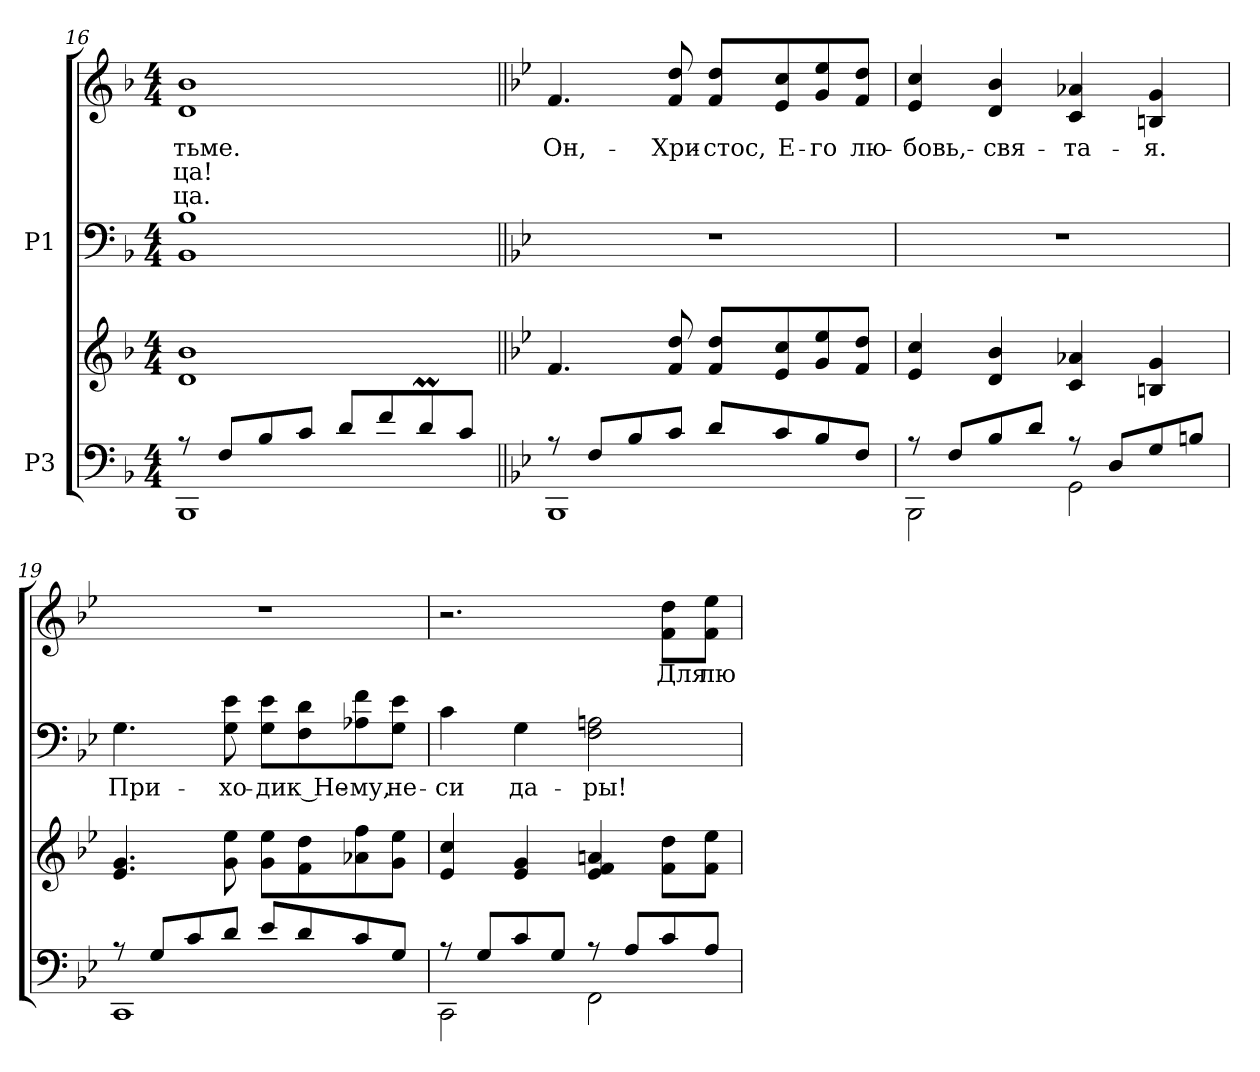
**kern	**kern	**kern	**text	**kern	**text	**text	**text
*part2	*part2	*part1	*part1	*part1	*part1	*part1	*part1
*staff4	*staff3	*staff2	*staff2	*staff1	*staff1	*staff1	*staff1
*I"P3	*	*I"P1	*	*	*	*	*
*clefF4	*clefG2	*clefF4	*	*clefG2	*	*	*
*k[b-]	*k[b-]	*k[b-]	*	*k[b-]	*	*	*
*F:	*F:	*F:	*	*F:	*	*	*
*M4/4	*M4/4	*M4/4	*	*M4/4	*	*	*
=16	=16	=16	=16	=16	=16	=16	=16
*^	*	*	*	*	*	*	*
!	!	!	!	!	!	!LO:LY:b:color=#000000	!LO:LY:b:color=#000000	!LO:LY:b:color=#000000
8r	1BBB-i	1di 1b-i	1BB-i 1B-i	.	1di 1b-i	тьме.	-ца!	-ца.
8Fi/L	.	.	.	.	.	.	.	.
8B-i/	.	.	.	.	.	.	.	.
8ci/J	.	.	.	.	.	.	.	.
8di/L	.	.	.	.	.	.	.	.
8fi/	.	.	.	.	.	.	.	.
8dMi/	.	.	.	.	.	.	.	.
8ci/J	.	.	.	.	.	.	.	.
!!LO:LB:g=z
=17||	=17||	=17||	=17||	=17||	=17||	=17||	=17||	=17||
*k[b-e-]	*	*k[b-e-]	*k[b-e-]	*	*k[b-e-]	*	*	*
*B-:	*	*B-:	*B-:	*	*B-:	*	*	*
!	!	!	!	!	!	!LO:LY:b:color=#000000	!	!
8r	1BBB-i	4.fi/	1r	.	4.fi/	Он,-	.	.
8Fi/L	.	.	.	.	.	.	.	.
8B-i/	.	.	.	.	.	.	.	.
!	!	!	!	!	!	!LO:LY:b:color=#000000	!	!
8ci/J	.	8fi/ 8ddi	.	.	8fi/ 8ddi	-Хри-	.	.
!	!	!	!	!	!	!LO:LY:b:color=#000000	!	!
8di/L	.	8fi/ 8ddiL	.	.	8fi/ 8ddiL	-стос,	.	.
!	!	!	!	!	!	!LO:LY:b:color=#000000	!	!
8ci/	.	8e-i/ 8cci	.	.	8e-i/ 8cci	Е-	.	.
!	!	!	!	!	!	!LO:LY:b:color=#000000	!	!
8B-i/	.	8gi/ 8ee-i	.	.	8gi/ 8ee-i	-го	.	.
!	!	!	!	!	!	!LO:LY:b:color=#000000	!	!
8Fi/J	.	8fi/ 8ddiJ	.	.	8fi/ 8ddiJ	лю-	.	.
=18	=18	=18	=18	=18	=18	=18	=18	=18
!	!	!	!	!	!	!LO:LY:b:color=#000000	!	!
8r	2BBB-i\	4e-i/ 4cci	1r	.	4e-i/ 4cci	-бовь,-	.	.
8Fi/L	.	.	.	.	.	.	.	.
!	!	!	!	!	!	!LO:LY:b:color=#000000	!	!
8B-i/	.	4di/ 4b-i	.	.	4di/ 4b-i	-свя-	.	.
8di/J	.	.	.	.	.	.	.	.
!	!	!	!	!	!	!LO:LY:b:color=#000000	!	!
8r	2GGi\	4ci/ 4a-Xi	.	.	4ci/ 4a-Xi	-та-	.	.
8Di/L	.	.	.	.	.	.	.	.
!	!	!	!	!	!	!LO:LY:b:color=#000000	!	!
8Gi/	.	4Bni/ 4gi	.	.	4Bni/ 4gi	-я.	.	.
8Bni/J	.	.	.	.	.	.	.	.
=19	=19	=19	=19	=19	=19	=19	=19	=19
!	!	!	!	!LO:LY:a:color=#000000	!	!	!	!
8r	1CCi	4.e-i/ 4.gi	4.Gi\	-При-	1r	.	.	.
8Gi/L	.	.	.	.	.	.	.	.
8ci/	.	.	.	.	.	.	.	.
!	!	!	!	!LO:LY:a:color=#000000	!	!	!	!
8di/J	.	8gi\ 8ee-i	8Gi\ 8e-i	-хо-	.	.	.	.
!	!	!	!	!LO:LY:a:color=#000000	!	!	!	!
8e-i/L	.	8gi\ 8ee-iL	8Gi\ 8e-iL	-ди	.	.	.	.
!	!	!	!	!LO:LY:a:color=#000000	!	!	!	!
8di/	.	8fi\ 8ddi	8Fi\ 8di	к Не-	.	.	.	.
!	!	!	!	!LO:LY:a:color=#000000	!	!	!	!
8ci/	.	8a-Xi\ 8ffi	8A-Xi\ 8fi	-му,	.	.	.	.
!	!	!	!	!LO:LY:a:color=#000000	!	!	!	!
8Gi/J	.	8gi\ 8ee-iJ	8Gi\ 8e-iJ	не-	.	.	.	.
!!LO:PB:g=z
=20	=20	=20	=20	=20	=20	=20	=20	=20
!	!	!	!	!LO:LY:a:color=#000000	!	!	!	!
8r	2CCi\	4e-i/ 4cci	4ci\	-си	2.r	.	.	.
8Gi/L	.	.	.	.	.	.	.	.
!	!	!	!	!LO:LY:a:color=#000000	!	!	!	!
8ci/	.	4e-i/ 4gi	4Gi\	да-	.	.	.	.
8Gi/J	.	.	.	.	.	.	.	.
!	!	!	!	!LO:LY:a:color=#000000	!	!	!	!
8r	2FFi\	4e-i/ 4fi 4ani	2Fi\ 2Ani	-ры!	.	.	.	.
8Ai/L	.	.	.	.	.	.	.	.
!	!	!	!	!	!	!LO:LY:b:color=#000000	!	!
8ci/	.	8fi\ 8ddiL	.	.	8fi\ 8ddiL	Для	.	.
!	!	!	!	!	!	!LO:LY:b:color=#000000	!	!
8Ai/J	.	8fi\ 8ee-iJ	.	.	8fi\ 8ee-iJ	лю-	.	.
*v	*v	*	*	*	*	*	*	*
=	=	=	=	=	=	=	=
*-	*-	*-	*-	*-	*-	*-	*-
